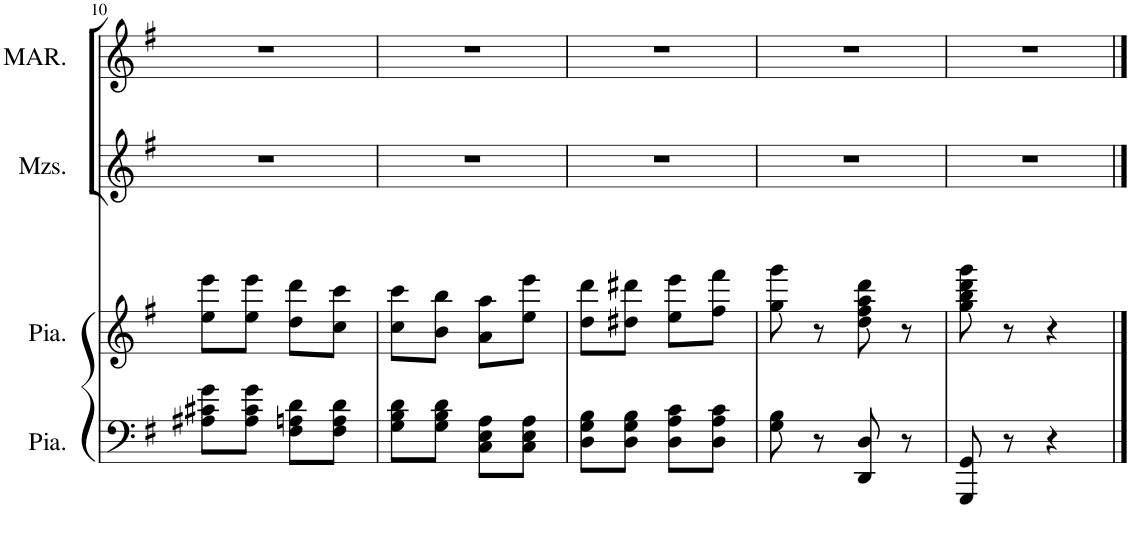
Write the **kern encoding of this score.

**kern	**kern	**kern	**kern
*part4	*part3	*part2	*part1
*staff4	*staff3	*staff2	*staff1
*I"Piano	*I"Piano	*I"Mezzo-soprano	*I"mar
*I'Pia.	*I'Pia.	*I'Mzs.	*I'MAR.
!!LO:PB:g=z
*clefF4	*clefG2	*clefG2	*clefG2
*	*	*Trd1c2	*
*k[f#]	*k[f#]	*k[f#]	*k[f#]
*M2/4	*M2/4	*M2/4	*M2/4
=10	=10	=10	=10
8A#X\ 8c#X\ 8g\L	8ee\ 8eee\L	2r	2r
8A#\ 8c#\ 8g\J	8ee\ 8eee\J	.	.
8F#\ 8An\ 8d\L	8dd\ 8ddd\L	.	.
8F#\ 8A\ 8d\J	8cc\ 8ccc\J	.	.
=11	=11	=11	=11
8G\ 8B\ 8d\L	8cc\ 8ccc\L	2r	2r
8G\ 8B\ 8d\J	8b\ 8bb\J	.	.
8C\ 8E\ 8A\L	8a\ 8aa\L	.	.
8C\ 8E\ 8A\J	8ee\ 8eee\J	.	.
=12	=12	=12	=12
8D\ 8G\ 8B\L	8dd\ 8ddd\L	2r	2r
8D\ 8G\ 8B\J	8dd#X\ 8ddd#X\J	.	.
8D\ 8A\ 8c\L	8ee\ 8eee\L	.	.
8D\ 8A\ 8c\J	8ff#\ 8fff#\J	.	.
=13	=13	=13	=13
8G\ 8B\	8gg\ 8ggg\	2r	2r
8r	8r	.	.
8DD/ 8D/	8dd\ 8ff#\ 8aa\ 8ddd\	.	.
8r	8r	.	.
=14	=14	=14	=14
8GGG/ 8GG/	8gg\ 8bb\ 8ddd\ 8ggg\	2r	2r
8r	8r	.	.
4r	4r	.	.
==	==	==	==
*-	*-	*-	*-
